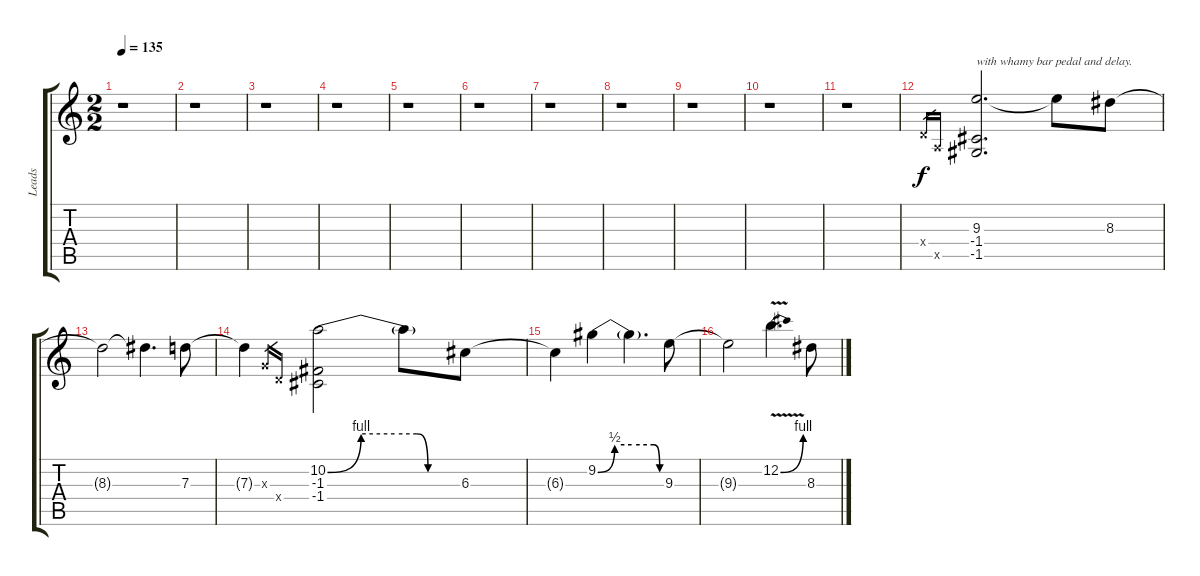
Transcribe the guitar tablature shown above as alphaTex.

\track ("Leads" "Leads") {instrument distortionguitar}
\staff {score tabs}
\tuning (E4 B3 G3 D3 A2 E2) {hide}
\ts (2 2)
\tempo 135
\clef g2
\ks c
r.1{dy f} |
r.1 |
r.1 |
r.1 |
r.1 |
r.1 |
r.1 |
r.1 |
r.1 |
r.1 |
r.1 |
0.4{x}.16{gr} 0.5{x}.16{gr} (9.3 -1.4 -1.5).2{d txt "with whamy bar pedal and delay."} 9.3{t}.8 8.3.8 |
8.3{t}.2 8.3{t}.4{d} 7.3.8 |
7.3{t}.4 0.3{x}.16{gr} 0.4{x}.16{gr} (10.2{be (custom 0 0 15 4 30 4 40 4 45 0 60 0)} -1.3 -1.4).2 10.2{t}.8 6.3.8 |
6.3{t}.4 9.2{be (custom 0 0 15 2 30 2 50 2 55 0 60 0)}.4 9.2{t}.4{d} 9.3.8 |
9.3{t}.2 12.2{be (bend 0 0 60 4) v}.4{d} 8.3.8
